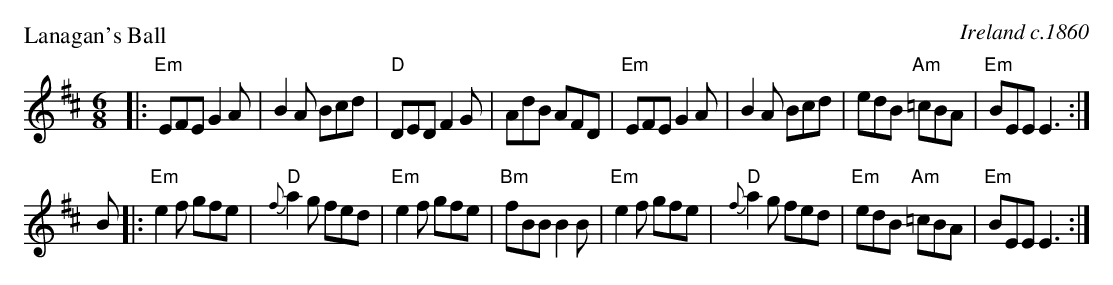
X:1
P: Lanagan's Ball
O: Ireland c.1860
M: 6/8
L: 1/8
K: EDor
|: "Em"EFE G2A | B2A Bcd | "D"DED   F2G | AdB AFD \
| "Em"EFE G2A | B2A Bcd | edB "Am"=cBA | "Em"BEE E3 :|
B \
|: "Em"e2f gfe | "D"{f}a2g fed | "Em"e2f gfe | "Bm"fBB B2B \
| "Em"e2f gfe | "D"{f}a2g fed | "Em"edB "Am"=cBA | "Em"BEE E3 :|
